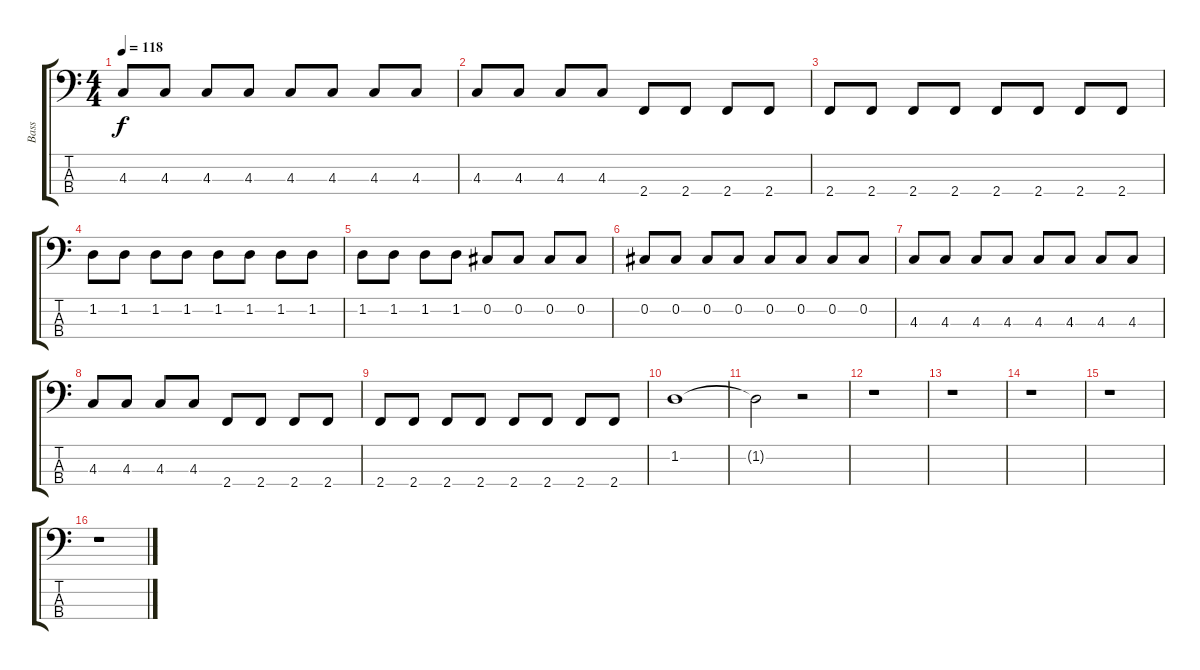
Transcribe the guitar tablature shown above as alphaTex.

\track ("Bass" "Bass") {instrument electricbassfinger}
\staff {score tabs}
\tuning (Gb2 Db2 Ab1 Eb1) {hide}
\ts (4 4)
\tempo 118
\clef f4
\ks c
4.3.8{dy f} 4.3.8 4.3.8 4.3.8 4.3.8 4.3.8 4.3.8 4.3.8 |
4.3.8 4.3.8 4.3.8 4.3.8 2.4.8 2.4.8 2.4.8 2.4.8 |
2.4.8 2.4.8 2.4.8 2.4.8 2.4.8 2.4.8 2.4.8 2.4.8 |
1.2.8 1.2.8 1.2.8 1.2.8 1.2.8 1.2.8 1.2.8 1.2.8 |
1.2.8 1.2.8 1.2.8 1.2.8 0.2.8 0.2.8 0.2.8 0.2.8 |
0.2.8 0.2.8 0.2.8 0.2.8 0.2.8 0.2.8 0.2.8 0.2.8 |
4.3.8 4.3.8 4.3.8 4.3.8 4.3.8 4.3.8 4.3.8 4.3.8 |
4.3.8 4.3.8 4.3.8 4.3.8 2.4.8 2.4.8 2.4.8 2.4.8 |
2.4.8 2.4.8 2.4.8 2.4.8 2.4.8 2.4.8 2.4.8 2.4.8 |
1.2.1 |
1.2{t}.2 r.2 |
r.1 |
r.1 |
r.1 |
r.1 |
r.1
